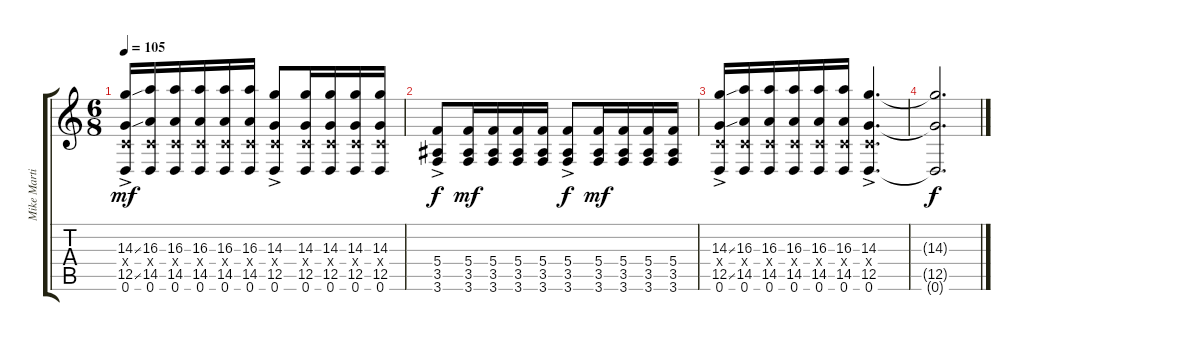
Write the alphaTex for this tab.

\track ("Mike Martin" "Mike Marti") {instrument distortionguitar}
\staff {score tabs}
\tuning (D4 A3 F3 C3 G2 D2) {hide}
\ts (6 8)
\tempo 105
\clef g2
\ks c
(14.3{ss ac} 0.4{x} 12.5{ss ac} 0.6{ac}).16{dy mf} (16.3 0.4{x} 14.5 0.6).16 (16.3 0.4{x} 14.5 0.6).16 (16.3 0.4{x} 14.5 0.6).16 (16.3 0.4{x} 14.5 0.6).16 (16.3 0.4{x} 14.5 0.6).16 (14.3{ac} 0.4{x} 12.5{ac} 0.6{ac}).8 (14.3 0.4{x} 12.5 0.6).16 (14.3 0.4{x} 12.5 0.6).16 (14.3 0.4{x} 12.5 0.6).16 (14.3 0.4{x} 12.5 0.6).16 |
(5.4{ac} 3.5{ac} 3.6{ac}).8{dy f} (5.4 3.5 3.6).16{dy mf} (5.4 3.5 3.6).16 (5.4 3.5 3.6).16 (5.4 3.5 3.6).16 (5.4{ac} 3.5{ac} 3.6{ac}).8{dy f} (5.4 3.5 3.6).16{dy mf} (5.4 3.5 3.6).16 (5.4 3.5 3.6).16 (5.4 3.5 3.6).16 |
(14.3{ss ac} 0.4{x} 12.5{ss ac} 0.6{ac}).16 (16.3 0.4{x} 14.5 0.6).16 (16.3 0.4{x} 14.5 0.6).16 (16.3 0.4{x} 14.5 0.6).16 (16.3 0.4{x} 14.5 0.6).16 (16.3 0.4{x} 14.5 0.6).16 (14.3{ac} 0.4{x} 12.5{ac} 0.6{ac}).4{d} |
(14.3{t} 12.5{t} 0.6{t}).2{d dy f}
